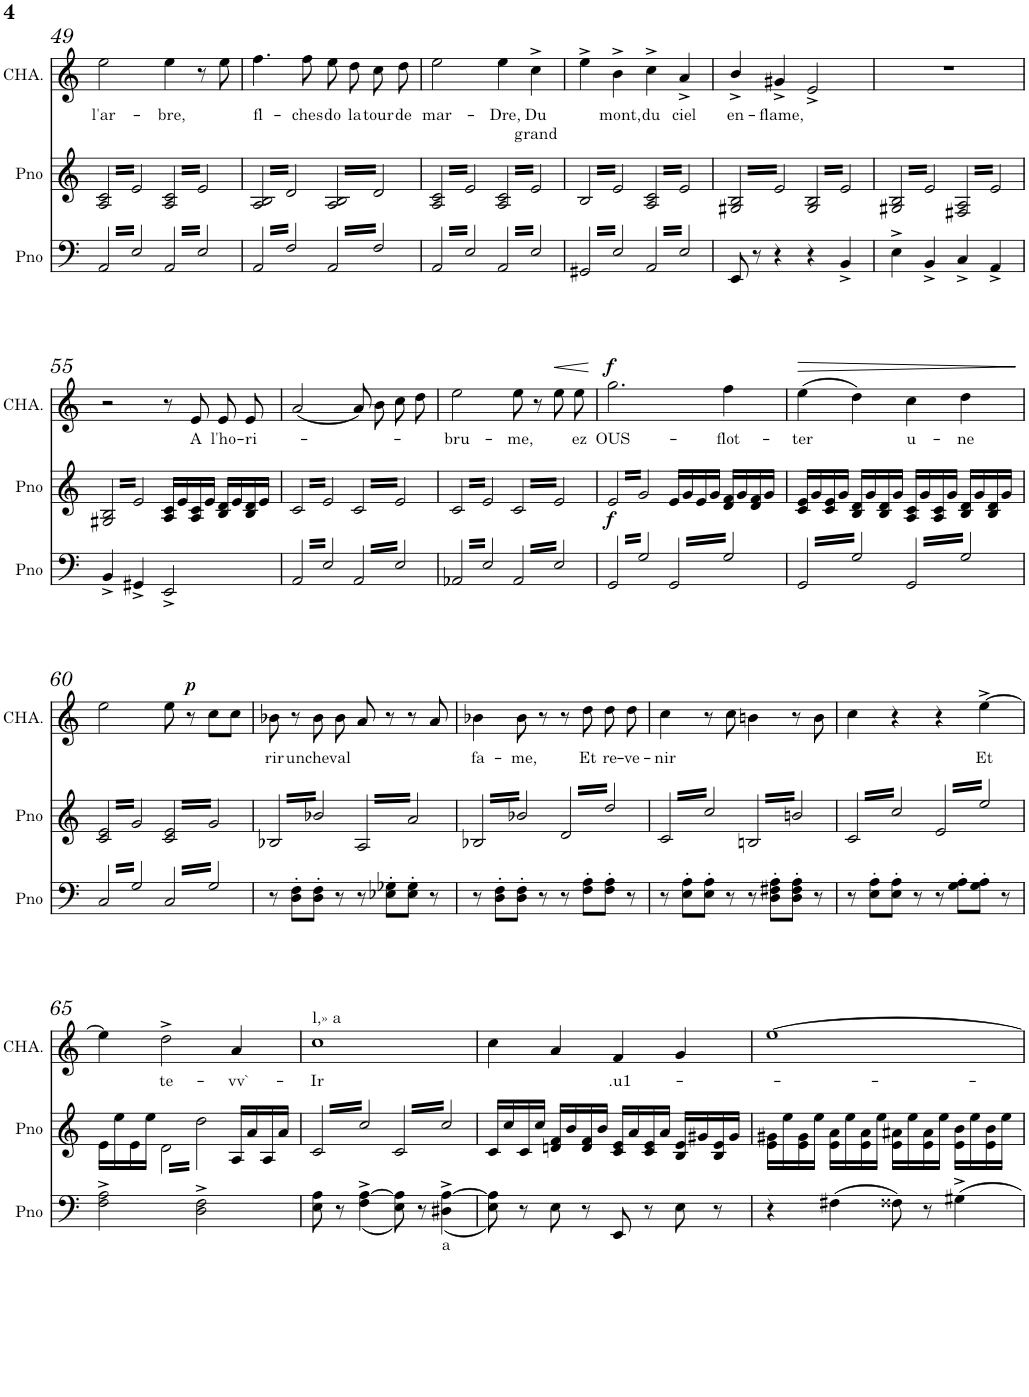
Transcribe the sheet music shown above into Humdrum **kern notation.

**kern	**text	**kern	**dynam	**kern	**text	**text	**dynam
*part3	*part3	*part2	*part2	*part1	*part1	*part1	*part1
*staff3	*staff3	*staff2	*staff2	*staff1	*staff1	*staff1	*staff1
*I"PIANO	*	*I"PIANO	*	*I"CHANT	*	*	*
*I'Pno	*	*I'Pno	*	*I'CHA.	*	*	*
!!LO:PB:g=z
*clefF4	*	*clefG2	*	*clefG2	*	*	*
*k[]	*	*k[]	*	*k[]	*	*	*
*M4/4	*	*M4/4	*	*M4/4	*	*	*
*met(c)	*	*met(c)	*	*met(c)	*	*	*
=49	=49	=49	=49	=49	=49	=49	=49
!	!	!	!	!	!LO:LY:b	!	!
*tremolo	*	*	*	*	*	*	*
*	*	*tremolo	*	*	*	*	*
32AA/LLL	.	32A/ 32c/LLL	.	2ee\	l'ar-	.	.
32E/	.	32e/	.	.	.	.	.
32AA/	.	32A/ 32c/	.	.	.	.	.
32E/	.	32e/	.	.	.	.	.
32AA/	.	32A/ 32c/	.	.	.	.	.
32E/	.	32e/	.	.	.	.	.
32AA/	.	32A/ 32c/	.	.	.	.	.
32E/	.	32e/	.	.	.	.	.
32AA/	.	32A/ 32c/	.	.	.	.	.
32E/	.	32e/	.	.	.	.	.
32AA/	.	32A/ 32c/	.	.	.	.	.
32E/	.	32e/	.	.	.	.	.
32AA/	.	32A/ 32c/	.	.	.	.	.
32E/	.	32e/	.	.	.	.	.
32AA/	.	32A/ 32c/	.	.	.	.	.
32E/JJJ	.	32e/JJJ	.	.	.	.	.
!	!	!	!	!	!LO:LY:b	!	!
32AA/LLL	.	32A/ 32c/LLL	.	4ee\	-bre,	.	.
32E/	.	32e/	.	.	.	.	.
32AA/	.	32A/ 32c/	.	.	.	.	.
32E/	.	32e/	.	.	.	.	.
32AA/	.	32A/ 32c/	.	.	.	.	.
32E/	.	32e/	.	.	.	.	.
32AA/	.	32A/ 32c/	.	.	.	.	.
32E/	.	32e/	.	.	.	.	.
32AA/	.	32A/ 32c/	.	8r	.	.	.
32E/	.	32e/	.	.	.	.	.
32AA/	.	32A/ 32c/	.	.	.	.	.
32E/	.	32e/	.	.	.	.	.
32AA/	.	32A/ 32c/	.	8ee\	.	.	.
32E/	.	32e/	.	.	.	.	.
32AA/	.	32A/ 32c/	.	.	.	.	.
32E/JJJ	.	32e/JJJ	.	.	.	.	.
=50	=50	=50	=50	=50	=50	=50	=50
!	!	!	!	!	!LO:LY:b	!	!
32AA/LLL	.	32A/ 32B/LLL	.	4.ff\	fl-	.	.
32F/	.	32d/	.	.	.	.	.
32AA/	.	32A/ 32B/	.	.	.	.	.
32F/	.	32d/	.	.	.	.	.
32AA/	.	32A/ 32B/	.	.	.	.	.
32F/	.	32d/	.	.	.	.	.
32AA/	.	32A/ 32B/	.	.	.	.	.
32F/	.	32d/	.	.	.	.	.
32AA/	.	32A/ 32B/	.	.	.	.	.
32F/	.	32d/	.	.	.	.	.
32AA/	.	32A/ 32B/	.	.	.	.	.
32F/	.	32d/	.	.	.	.	.
!	!	!	!	!	!LO:LY:b	!	!
32AA/	.	32A/ 32B/	.	8ff\	-ches	.	.
32F/	.	32d/	.	.	.	.	.
32AA/	.	32A/ 32B/	.	.	.	.	.
32F/JJJ	.	32d/JJJ	.	.	.	.	.
!	!	!	!	!	!LO:LY:b	!	!
32AA/LLL	.	32A/ 32B/LLL	.	8ee\	do	.	.
32F/	.	32d/	.	.	.	.	.
32AA/	.	32A/ 32B/	.	.	.	.	.
32F/	.	32d/	.	.	.	.	.
!	!	!	!	!	!LO:LY:b	!	!
32AA/	.	32A/ 32B/	.	8dd\	la	.	.
32F/	.	32d/	.	.	.	.	.
32AA/	.	32A/ 32B/	.	.	.	.	.
32F/	.	32d/	.	.	.	.	.
!	!	!	!	!	!LO:LY:b	!	!
32AA/	.	32A/ 32B/	.	8cc\	tour	.	.
32F/	.	32d/	.	.	.	.	.
32AA/	.	32A/ 32B/	.	.	.	.	.
32F/	.	32d/	.	.	.	.	.
!	!	!	!	!	!LO:LY:b	!	!
32AA/	.	32A/ 32B/	.	8dd\	de	.	.
32F/	.	32d/	.	.	.	.	.
32AA/	.	32A/ 32B/	.	.	.	.	.
32F/JJJ	.	32d/JJJ	.	.	.	.	.
=51	=51	=51	=51	=51	=51	=51	=51
!	!	!	!	!	!LO:LY:b	!	!
32AA/LLL	.	32A/ 32c/LLL	.	2ee\	mar-	.	.
32E/	.	32e/	.	.	.	.	.
32AA/	.	32A/ 32c/	.	.	.	.	.
32E/	.	32e/	.	.	.	.	.
32AA/	.	32A/ 32c/	.	.	.	.	.
32E/	.	32e/	.	.	.	.	.
32AA/	.	32A/ 32c/	.	.	.	.	.
32E/	.	32e/	.	.	.	.	.
32AA/	.	32A/ 32c/	.	.	.	.	.
32E/	.	32e/	.	.	.	.	.
32AA/	.	32A/ 32c/	.	.	.	.	.
32E/	.	32e/	.	.	.	.	.
32AA/	.	32A/ 32c/	.	.	.	.	.
32E/	.	32e/	.	.	.	.	.
32AA/	.	32A/ 32c/	.	.	.	.	.
32E/JJJ	.	32e/JJJ	.	.	.	.	.
!	!	!	!	!	!LO:LY:b	!	!
32AA/LLL	.	32A/ 32c/LLL	.	4ee\	-Dre,	.	.
32E/	.	32e/	.	.	.	.	.
32AA/	.	32A/ 32c/	.	.	.	.	.
32E/	.	32e/	.	.	.	.	.
32AA/	.	32A/ 32c/	.	.	.	.	.
32E/	.	32e/	.	.	.	.	.
32AA/	.	32A/ 32c/	.	.	.	.	.
32E/	.	32e/	.	.	.	.	.
!	!	!	!	!	!LO:LY:b	!LO:LY:b	!
32AA/	.	32A/ 32c/	.	4cc^\	Du	grand	.
32E/	.	32e/	.	.	.	.	.
32AA/	.	32A/ 32c/	.	.	.	.	.
32E/	.	32e/	.	.	.	.	.
32AA/	.	32A/ 32c/	.	.	.	.	.
32E/	.	32e/	.	.	.	.	.
32AA/	.	32A/ 32c/	.	.	.	.	.
32E/JJJ	.	32e/JJJ	.	.	.	.	.
=52	=52	=52	=52	=52	=52	=52	=52
32GG#X/LLL	.	32B/LLL	.	4ee^\	.	.	.
32E/	.	32e/	.	.	.	.	.
32GG#X/	.	32B/	.	.	.	.	.
32E/	.	32e/	.	.	.	.	.
32GG#X/	.	32B/	.	.	.	.	.
32E/	.	32e/	.	.	.	.	.
32GG#X/	.	32B/	.	.	.	.	.
32E/	.	32e/	.	.	.	.	.
!	!	!	!	!	!LO:LY:b	!	!
32GG#X/	.	32B/	.	4b^\	mont,	.	.
32E/	.	32e/	.	.	.	.	.
32GG#X/	.	32B/	.	.	.	.	.
32E/	.	32e/	.	.	.	.	.
32GG#X/	.	32B/	.	.	.	.	.
32E/	.	32e/	.	.	.	.	.
32GG#X/	.	32B/	.	.	.	.	.
32E/JJJ	.	32e/JJJ	.	.	.	.	.
!	!	!	!	!	!LO:LY:b	!	!
32AA/LLL	.	32A/ 32c/LLL	.	4cc^\	du	.	.
32E/	.	32e/	.	.	.	.	.
32AA/	.	32A/ 32c/	.	.	.	.	.
32E/	.	32e/	.	.	.	.	.
32AA/	.	32A/ 32c/	.	.	.	.	.
32E/	.	32e/	.	.	.	.	.
32AA/	.	32A/ 32c/	.	.	.	.	.
32E/	.	32e/	.	.	.	.	.
!	!	!	!	!	!LO:LY:b	!	!
32AA/	.	32A/ 32c/	.	4a^/	ciel	.	.
32E/	.	32e/	.	.	.	.	.
32AA/	.	32A/ 32c/	.	.	.	.	.
32E/	.	32e/	.	.	.	.	.
32AA/	.	32A/ 32c/	.	.	.	.	.
32E/	.	32e/	.	.	.	.	.
32AA/	.	32A/ 32c/	.	.	.	.	.
32E/JJJ	.	32e/JJJ	.	.	.	.	.
*Xtremolo	*	*	*	*	*	*	*
=53	=53	=53	=53	=53	=53	=53	=53
!	!	!	!	!	!LO:LY:b	!	!
8EE/	.	32G#X/ 32B/LLL	.	4b^/	en-	.	.
.	.	32e/	.	.	.	.	.
.	.	32G#X/ 32B/	.	.	.	.	.
.	.	32e/	.	.	.	.	.
8r	.	32G#X/ 32B/	.	.	.	.	.
.	.	32e/	.	.	.	.	.
.	.	32G#X/ 32B/	.	.	.	.	.
.	.	32e/	.	.	.	.	.
!	!	!	!	!	!LO:LY:b	!	!
4r	.	32G#X/ 32B/	.	4g#X^/	-flame,	.	.
.	.	32e/	.	.	.	.	.
.	.	32G#X/ 32B/	.	.	.	.	.
.	.	32e/	.	.	.	.	.
.	.	32G#X/ 32B/	.	.	.	.	.
.	.	32e/	.	.	.	.	.
.	.	32G#X/ 32B/	.	.	.	.	.
.	.	32e/JJJ	.	.	.	.	.
4r	.	32G#/ 32B/LLL	.	2e^/	.	.	.
.	.	32e/	.	.	.	.	.
.	.	32G#/ 32B/	.	.	.	.	.
.	.	32e/	.	.	.	.	.
.	.	32G#/ 32B/	.	.	.	.	.
.	.	32e/	.	.	.	.	.
.	.	32G#/ 32B/	.	.	.	.	.
.	.	32e/	.	.	.	.	.
4BB^/	.	32G#/ 32B/	.	.	.	.	.
.	.	32e/	.	.	.	.	.
.	.	32G#/ 32B/	.	.	.	.	.
.	.	32e/	.	.	.	.	.
.	.	32G#/ 32B/	.	.	.	.	.
.	.	32e/	.	.	.	.	.
.	.	32G#/ 32B/	.	.	.	.	.
.	.	32e/JJJ	.	.	.	.	.
=54	=54	=54	=54	=54	=54	=54	=54
4E^\	.	32G#X/ 32B/LLL	.	1r	.	.	.
.	.	32e/	.	.	.	.	.
.	.	32G#X/ 32B/	.	.	.	.	.
.	.	32e/	.	.	.	.	.
.	.	32G#X/ 32B/	.	.	.	.	.
.	.	32e/	.	.	.	.	.
.	.	32G#X/ 32B/	.	.	.	.	.
.	.	32e/	.	.	.	.	.
4BB^/	.	32G#X/ 32B/	.	.	.	.	.
.	.	32e/	.	.	.	.	.
.	.	32G#X/ 32B/	.	.	.	.	.
.	.	32e/	.	.	.	.	.
.	.	32G#X/ 32B/	.	.	.	.	.
.	.	32e/	.	.	.	.	.
.	.	32G#X/ 32B/	.	.	.	.	.
.	.	32e/JJJ	.	.	.	.	.
4C^/	.	32F#X/ 32A/LLL	.	.	.	.	.
.	.	32e/	.	.	.	.	.
.	.	32F#X/ 32A/	.	.	.	.	.
.	.	32e/	.	.	.	.	.
.	.	32F#X/ 32A/	.	.	.	.	.
.	.	32e/	.	.	.	.	.
.	.	32F#X/ 32A/	.	.	.	.	.
.	.	32e/	.	.	.	.	.
4AA^/	.	32F#X/ 32A/	.	.	.	.	.
.	.	32e/	.	.	.	.	.
.	.	32F#X/ 32A/	.	.	.	.	.
.	.	32e/	.	.	.	.	.
.	.	32F#X/ 32A/	.	.	.	.	.
.	.	32e/	.	.	.	.	.
.	.	32F#X/ 32A/	.	.	.	.	.
.	.	32e/JJJ	.	.	.	.	.
!!LO:LB:g=z
=55	=55	=55	=55	=55	=55	=55	=55
4BB^/	.	32G#X/ 32B/LLL	.	2r	.	.	.
.	.	32e/	.	.	.	.	.
.	.	32G#X/ 32B/	.	.	.	.	.
.	.	32e/	.	.	.	.	.
.	.	32G#X/ 32B/	.	.	.	.	.
.	.	32e/	.	.	.	.	.
.	.	32G#X/ 32B/	.	.	.	.	.
.	.	32e/	.	.	.	.	.
4GG#X^/	.	32G#X/ 32B/	.	.	.	.	.
.	.	32e/	.	.	.	.	.
.	.	32G#X/ 32B/	.	.	.	.	.
.	.	32e/	.	.	.	.	.
.	.	32G#X/ 32B/	.	.	.	.	.
.	.	32e/	.	.	.	.	.
.	.	32G#X/ 32B/	.	.	.	.	.
.	.	32e/JJJ	.	.	.	.	.
*	*	*Xtremolo	*	*	*	*	*
2EE^/	.	16A/ 16c/LL	.	8r	.	.	.
.	.	.	.	.	.	.	.
.	.	16e/	.	.	.	.	.
.	.	.	.	.	.	.	.
!	!	!	!	!	!LO:LY:b	!	!
.	.	16A/ 16c/	.	8e/	A	.	.
.	.	.	.	.	.	.	.
.	.	16e/JJ	.	.	.	.	.
.	.	.	.	.	.	.	.
!	!	!	!	!	!LO:LY:b	!	!
.	.	16B/ 16d/LL	.	8e/	l'ho-	.	.
.	.	16e/	.	.	.	.	.
!	!	!	!	!	!LO:LY:b	!	!
.	.	16B/ 16d/	.	8e/	-ri-	.	.
.	.	16e/JJ	.	.	.	.	.
=56	=56	=56	=56	=56	=56	=56	=56
*tremolo	*	*	*	*	*	*	*
*	*	*tremolo	*	*	*	*	*
32AA/LLL	.	32c/LLL	.	(<2a/	.	.	.
32E/	.	32e/	.	.	.	.	.
32AA/	.	32c/	.	.	.	.	.
32E/	.	32e/	.	.	.	.	.
32AA/	.	32c/	.	.	.	.	.
32E/	.	32e/	.	.	.	.	.
32AA/	.	32c/	.	.	.	.	.
32E/	.	32e/	.	.	.	.	.
32AA/	.	32c/	.	.	.	.	.
32E/	.	32e/	.	.	.	.	.
32AA/	.	32c/	.	.	.	.	.
32E/	.	32e/	.	.	.	.	.
32AA/	.	32c/	.	.	.	.	.
32E/	.	32e/	.	.	.	.	.
32AA/	.	32c/	.	.	.	.	.
32E/JJJ	.	32e/JJJ	.	.	.	.	.
32AA/LLL	.	32c/LLL	.	8a/)	.	.	.
32E/	.	32e/	.	.	.	.	.
32AA/	.	32c/	.	.	.	.	.
32E/	.	32e/	.	.	.	.	.
32AA/	.	32c/	.	8b\	.	.	.
32E/	.	32e/	.	.	.	.	.
32AA/	.	32c/	.	.	.	.	.
32E/	.	32e/	.	.	.	.	.
32AA/	.	32c/	.	8cc\	.	.	.
32E/	.	32e/	.	.	.	.	.
32AA/	.	32c/	.	.	.	.	.
32E/	.	32e/	.	.	.	.	.
32AA/	.	32c/	.	8dd\	.	.	.
32E/	.	32e/	.	.	.	.	.
32AA/	.	32c/	.	.	.	.	.
32E/JJJ	.	32e/JJJ	.	.	.	.	.
=57	=57	=57	=57	=57	=57	=57	=57
!	!	!	!	!	!LO:LY:b	!	!
32AA-X/LLL	.	32c/LLL	.	2ee\	-bru-	.	.
32E/	.	32e/	.	.	.	.	.
32AA-X/	.	32c/	.	.	.	.	.
32E/	.	32e/	.	.	.	.	.
32AA-X/	.	32c/	.	.	.	.	.
32E/	.	32e/	.	.	.	.	.
32AA-X/	.	32c/	.	.	.	.	.
32E/	.	32e/	.	.	.	.	.
32AA-X/	.	32c/	.	.	.	.	.
32E/	.	32e/	.	.	.	.	.
32AA-X/	.	32c/	.	.	.	.	.
32E/	.	32e/	.	.	.	.	.
32AA-X/	.	32c/	.	.	.	.	.
32E/	.	32e/	.	.	.	.	.
32AA-X/	.	32c/	.	.	.	.	.
32E/JJJ	.	32e/JJJ	.	.	.	.	.
!	!	!	!	!	!LO:LY:b	!	!
32AA-/LLL	.	32c/LLL	.	8ee\	-me,	.	.
32E/	.	32e/	.	.	.	.	.
32AA-/	.	32c/	.	.	.	.	.
32E/	.	32e/	.	.	.	.	.
32AA-/	.	32c/	.	8r	.	.	.
32E/	.	32e/	.	.	.	.	.
32AA-/	.	32c/	.	.	.	.	.
32E/	.	32e/	.	.	.	.	.
!	!	!	!	!	!	!	!LO:HP:b
32AA-/	.	32c/	.	8ee\	.	.	<
32E/	.	32e/	.	.	.	.	.
32AA-/	.	32c/	.	.	.	.	.
32E/	.	32e/	.	.	.	.	.
!	!	!	!	!	!LO:LY:b	!	!
32AA-/	.	32c/	.	8ee\	-ez­	.	.
32E/	.	32e/	.	.	.	.	.
32AA-/	.	32c/	.	.	.	.	.
32E/JJJ	.	32e/JJJ	.	.	.	.	.
.	.	.	.	.	.	.	[
=58	=58	=58	=58	=58	=58	=58	=58
!	!	!	!LO:DY:b	!	!LO:LY:b	!	!LO:DY:a
32GG/LLL	.	32e/LLL	f	2.gg\	OUS-	.	f
32G/	.	32g/	.	.	.	.	.
32GG/	.	32e/	.	.	.	.	.
32G/	.	32g/	.	.	.	.	.
32GG/	.	32e/	.	.	.	.	.
32G/	.	32g/	.	.	.	.	.
32GG/	.	32e/	.	.	.	.	.
32G/	.	32g/	.	.	.	.	.
32GG/	.	32e/	.	.	.	.	.
32G/	.	32g/	.	.	.	.	.
32GG/	.	32e/	.	.	.	.	.
32G/	.	32g/	.	.	.	.	.
32GG/	.	32e/	.	.	.	.	.
32G/	.	32g/	.	.	.	.	.
32GG/	.	32e/	.	.	.	.	.
32G/JJJ	.	32g/JJJ	.	.	.	.	.
*	*	*Xtremolo	*	*	*	*	*
32GG/LLL	.	16e/LL	.	.	.	.	.
32G/	.	.	.	.	.	.	.
32GG/	.	16g/	.	.	.	.	.
32G/	.	.	.	.	.	.	.
32GG/	.	16e/	.	.	.	.	.
32G/	.	.	.	.	.	.	.
32GG/	.	16g/JJ	.	.	.	.	.
32G/	.	.	.	.	.	.	.
!	!	!	!	!	!LO:LY:b	!	!
32GG/	.	16d/ 16f/LL	.	4ff\	-flot-	.	.
32G/	.	.	.	.	.	.	.
32GG/	.	16g/	.	.	.	.	.
32G/	.	.	.	.	.	.	.
32GG/	.	16d/ 16f/	.	.	.	.	.
32G/	.	.	.	.	.	.	.
32GG/	.	16g/JJ	.	.	.	.	.
32G/JJJ	.	.	.	.	.	.	.
=59	=59	=59	=59	=59	=59	=59	=59
!	!	!	!	!	!LO:LY:b	!	!LO:HP:b
32GG/LLL	.	16c/ 16e/LL	.	(>4ee\	-ter	.	>
32G/	.	.	.	.	.	.	.
32GG/	.	16g/	.	.	.	.	.
32G/	.	.	.	.	.	.	.
32GG/	.	16c/ 16e/	.	.	.	.	.
32G/	.	.	.	.	.	.	.
32GG/	.	16g/JJ	.	.	.	.	.
32G/	.	.	.	.	.	.	.
32GG/	.	16B/ 16d/LL	.	4dd\)	.	.	.
32G/	.	.	.	.	.	.	.
32GG/	.	16g/	.	.	.	.	.
32G/	.	.	.	.	.	.	.
32GG/	.	16B/ 16d/	.	.	.	.	.
32G/	.	.	.	.	.	.	.
32GG/	.	16g/JJ	.	.	.	.	.
32G/JJJ	.	.	.	.	.	.	.
!	!	!	!	!	!LO:LY:b	!	!
32GG/LLL	.	16A/ 16c/LL	.	4cc\	u-	.	.
32G/	.	.	.	.	.	.	.
32GG/	.	16g/	.	.	.	.	.
32G/	.	.	.	.	.	.	.
32GG/	.	16A/ 16c/	.	.	.	.	.
32G/	.	.	.	.	.	.	.
32GG/	.	16g/JJ	.	.	.	.	.
32G/	.	.	.	.	.	.	.
!	!	!	!	!	!LO:LY:b	!	!
32GG/	.	16B/ 16d/LL	.	4dd\	-ne	.	.
32G/	.	.	.	.	.	.	.
32GG/	.	16g/	.	.	.	.	.
32G/	.	.	.	.	.	.	.
32GG/	.	16B/ 16d/	.	.	.	.	.
32G/	.	.	.	.	.	.	.
32GG/	.	16g/JJ	.	.	.	.	.
32G/JJJ	.	.	.	.	.	.	.
.	.	.	.	.	.	.	]
!!LO:LB:g=z
=60	=60	=60	=60	=60	=60	=60	=60
*	*	*tremolo	*	*	*	*	*
32C/LLL	.	32c/ 32e/LLL	.	2ee\	.	.	.
32G/	.	32g/	.	.	.	.	.
32C/	.	32c/ 32e/	.	.	.	.	.
32G/	.	32g/	.	.	.	.	.
32C/	.	32c/ 32e/	.	.	.	.	.
32G/	.	32g/	.	.	.	.	.
32C/	.	32c/ 32e/	.	.	.	.	.
32G/	.	32g/	.	.	.	.	.
32C/	.	32c/ 32e/	.	.	.	.	.
32G/	.	32g/	.	.	.	.	.
32C/	.	32c/ 32e/	.	.	.	.	.
32G/	.	32g/	.	.	.	.	.
32C/	.	32c/ 32e/	.	.	.	.	.
32G/	.	32g/	.	.	.	.	.
32C/	.	32c/ 32e/	.	.	.	.	.
32G/JJJ	.	32g/JJJ	.	.	.	.	.
32C/LLL	.	32c/ 32e/LLL	.	8ee\	.	.	.
32G/	.	32g/	.	.	.	.	.
32C/	.	32c/ 32e/	.	.	.	.	.
32G/	.	32g/	.	.	.	.	.
!	!	!	!	!	!	!	!LO:DY:a
32C/	.	32c/ 32e/	.	8r	.	.	p
32G/	.	32g/	.	.	.	.	.
32C/	.	32c/ 32e/	.	.	.	.	.
32G/	.	32g/	.	.	.	.	.
32C/	.	32c/ 32e/	.	8cc\L	.	.	.
32G/	.	32g/	.	.	.	.	.
32C/	.	32c/ 32e/	.	.	.	.	.
32G/	.	32g/	.	.	.	.	.
32C/	.	32c/ 32e/	.	8cc\J	.	.	.
32G/	.	32g/	.	.	.	.	.
32C/	.	32c/ 32e/	.	.	.	.	.
32G/JJJ	.	32g/JJJ	.	.	.	.	.
*Xtremolo	*	*	*	*	*	*	*
=61	=61	=61	=61	=61	=61	=61	=61
!	!	!	!	!	!LO:LY:b	!	!
8r	.	32B-X/LLL	.	8b-X\	-rir	.	.
.	.	32b-X/	.	.	.	.	.
.	.	32B-X/	.	.	.	.	.
.	.	32b-X/	.	.	.	.	.
8D\' 8F\'L	.	32B-X/	.	8r	.	.	.
.	.	32b-X/	.	.	.	.	.
.	.	32B-X/	.	.	.	.	.
.	.	32b-X/	.	.	.	.	.
!	!	!	!	!	!LO:LY:b	!	!
8D\' 8F\'J	.	32B-X/	.	8b-\	uncheval	.	.
.	.	32b-X/	.	.	.	.	.
.	.	32B-X/	.	.	.	.	.
.	.	32b-X/	.	.	.	.	.
8r	.	32B-X/	.	8b-\	.	.	.
.	.	32b-X/	.	.	.	.	.
.	.	32B-X/	.	.	.	.	.
.	.	32b-X/JJJ	.	.	.	.	.
8r	.	32A/LLL	.	8a/	.	.	.
.	.	32a/	.	.	.	.	.
.	.	32A/	.	.	.	.	.
.	.	32a/	.	.	.	.	.
8E-X\' 8G-X\'L	.	32A/	.	8r	.	.	.
.	.	32a/	.	.	.	.	.
.	.	32A/	.	.	.	.	.
.	.	32a/	.	.	.	.	.
8E-\' 8G-\'J	.	32A/	.	8r	.	.	.
.	.	32a/	.	.	.	.	.
.	.	32A/	.	.	.	.	.
.	.	32a/	.	.	.	.	.
8r	.	32A/	.	8a/	.	.	.
.	.	32a/	.	.	.	.	.
.	.	32A/	.	.	.	.	.
.	.	32a/JJJ	.	.	.	.	.
=62	=62	=62	=62	=62	=62	=62	=62
!	!	!	!	!	!LO:LY:b	!	!
8r	.	32B-X/LLL	.	4b-X\	fa-	.	.
.	.	32b-X/	.	.	.	.	.
.	.	32B-X/	.	.	.	.	.
.	.	32b-X/	.	.	.	.	.
8D\' 8F\'L	.	32B-X/	.	.	.	.	.
.	.	32b-X/	.	.	.	.	.
.	.	32B-X/	.	.	.	.	.
.	.	32b-X/	.	.	.	.	.
!	!	!	!	!	!LO:LY:b	!	!
8D\' 8F\'J	.	32B-X/	.	8b-\	-me,	.	.
.	.	32b-X/	.	.	.	.	.
.	.	32B-X/	.	.	.	.	.
.	.	32b-X/	.	.	.	.	.
8r	.	32B-X/	.	8r	.	.	.
.	.	32b-X/	.	.	.	.	.
.	.	32B-X/	.	.	.	.	.
.	.	32b-X/JJJ	.	.	.	.	.
8r	.	32d/LLL	.	8r	.	.	.
.	.	32dd/	.	.	.	.	.
.	.	32d/	.	.	.	.	.
.	.	32dd/	.	.	.	.	.
!	!	!	!	!	!LO:LY:b	!	!
8F\' 8A\'L	.	32d/	.	8dd\	Et	.	.
.	.	32dd/	.	.	.	.	.
.	.	32d/	.	.	.	.	.
.	.	32dd/	.	.	.	.	.
!	!	!	!	!	!LO:LY:b	!	!
8F\' 8A\'J	.	32d/	.	8dd\	re-	.	.
.	.	32dd/	.	.	.	.	.
.	.	32d/	.	.	.	.	.
.	.	32dd/	.	.	.	.	.
!	!	!	!	!	!LO:LY:b	!	!
8r	.	32d/	.	8dd\	-ve-	.	.
.	.	32dd/	.	.	.	.	.
.	.	32d/	.	.	.	.	.
.	.	32dd/JJJ	.	.	.	.	.
=63	=63	=63	=63	=63	=63	=63	=63
!	!	!	!	!	!LO:LY:b	!	!
8r	.	32c/LLL	.	4cc\	-nir	.	.
.	.	32cc/	.	.	.	.	.
.	.	32c/	.	.	.	.	.
.	.	32cc/	.	.	.	.	.
8E\' 8A\'L	.	32c/	.	.	.	.	.
.	.	32cc/	.	.	.	.	.
.	.	32c/	.	.	.	.	.
.	.	32cc/	.	.	.	.	.
8E\' 8A\'J	.	32c/	.	8r	.	.	.
.	.	32cc/	.	.	.	.	.
.	.	32c/	.	.	.	.	.
.	.	32cc/	.	.	.	.	.
8r	.	32c/	.	8cc\	.	.	.
.	.	32cc/	.	.	.	.	.
.	.	32c/	.	.	.	.	.
.	.	32cc/JJJ	.	.	.	.	.
8r	.	32Bn/LLL	.	4bn\	.	.	.
.	.	32bn/	.	.	.	.	.
.	.	32Bn/	.	.	.	.	.
.	.	32bn/	.	.	.	.	.
8D\' 8F#X\' 8A\'L	.	32Bn/	.	.	.	.	.
.	.	32bn/	.	.	.	.	.
.	.	32Bn/	.	.	.	.	.
.	.	32bn/	.	.	.	.	.
8D\' 8F#\' 8A\'J	.	32Bn/	.	8r	.	.	.
.	.	32bn/	.	.	.	.	.
.	.	32Bn/	.	.	.	.	.
.	.	32bn/	.	.	.	.	.
8r	.	32Bn/	.	8b\	.	.	.
.	.	32bn/	.	.	.	.	.
.	.	32Bn/	.	.	.	.	.
.	.	32bn/JJJ	.	.	.	.	.
=64	=64	=64	=64	=64	=64	=64	=64
8r	.	32c/LLL	.	4cc\	.	.	.
.	.	32cc/	.	.	.	.	.
.	.	32c/	.	.	.	.	.
.	.	32cc/	.	.	.	.	.
8E\' 8A\'L	.	32c/	.	.	.	.	.
.	.	32cc/	.	.	.	.	.
.	.	32c/	.	.	.	.	.
.	.	32cc/	.	.	.	.	.
8E\' 8A\'J	.	32c/	.	4r	.	.	.
.	.	32cc/	.	.	.	.	.
.	.	32c/	.	.	.	.	.
.	.	32cc/	.	.	.	.	.
8r	.	32c/	.	.	.	.	.
.	.	32cc/	.	.	.	.	.
.	.	32c/	.	.	.	.	.
.	.	32cc/JJJ	.	.	.	.	.
8r	.	32e/LLL	.	4r	.	.	.
.	.	32ee/	.	.	.	.	.
.	.	32e/	.	.	.	.	.
.	.	32ee/	.	.	.	.	.
8G\' 8A\'L	.	32e/	.	.	.	.	.
.	.	32ee/	.	.	.	.	.
.	.	32e/	.	.	.	.	.
.	.	32ee/	.	.	.	.	.
!	!	!	!	!	!LO:LY:b	!	!
8G\' 8A\'J	.	32e/	.	[4ee^\	Et	.	.
.	.	32ee/	.	.	.	.	.
.	.	32e/	.	.	.	.	.
.	.	32ee/	.	.	.	.	.
8r	.	32e/	.	.	.	.	.
.	.	32ee/	.	.	.	.	.
.	.	32e/	.	.	.	.	.
.	.	32ee/JJJ	.	.	.	.	.
*	*	*Xtremolo	*	*	*	*	*
!!LO:LB:g=z
=65	=65	=65	=65	=65	=65	=65	=65
2F\^ 2A\^	.	16e\LL	.	4ee\]	.	.	.
.	.	.	.	.	.	.	.
.	.	16ee\	.	.	.	.	.
.	.	.	.	.	.	.	.
.	.	16e\	.	.	.	.	.
.	.	.	.	.	.	.	.
.	.	16ee\JJ	.	.	.	.	.
.	.	.	.	.	.	.	.
!	!	!	!	!	!LO:LY:b	!	!
*	*	*tremolo	*	*	*	*	*
.	.	32d\LLL	.	2dd^\	te-	.	.
.	.	32dd\	.	.	.	.	.
.	.	32d\	.	.	.	.	.
.	.	32dd\	.	.	.	.	.
.	.	32d\	.	.	.	.	.
.	.	32dd\	.	.	.	.	.
.	.	32d\	.	.	.	.	.
.	.	32dd\	.	.	.	.	.
2D\^ 2F\^	.	32d\	.	.	.	.	.
.	.	32dd\	.	.	.	.	.
.	.	32d\	.	.	.	.	.
.	.	32dd\	.	.	.	.	.
.	.	32d\	.	.	.	.	.
.	.	32dd\	.	.	.	.	.
.	.	32d\	.	.	.	.	.
.	.	32dd\JJJ	.	.	.	.	.
*	*	*Xtremolo	*	*	*	*	*
!	!	!	!	!	!LO:LY:b	!	!
.	.	16A/LL	.	4a/	-vv`-	.	.
.	.	.	.	.	.	.	.
.	.	16a/	.	.	.	.	.
.	.	.	.	.	.	.	.
.	.	16A/	.	.	.	.	.
.	.	.	.	.	.	.	.
.	.	16a/JJ	.	.	.	.	.
.	.	.	.	.	.	.	.
=66	=66	=66	=66	=66	=66	=66	=66
!	!	!	!	!LO:TX:a:t=l,» a	!	!	!
!	!	!	!	!	!LO:LY:b	!	!
*	*	*tremolo	*	*	*	*	*
8E\ 8A\	.	32c/LLL	.	1cc	-Ir	.	.
.	.	32cc/	.	.	.	.	.
.	.	32c/	.	.	.	.	.
.	.	32cc/	.	.	.	.	.
8r	.	32c/	.	.	.	.	.
.	.	32cc/	.	.	.	.	.
.	.	32c/	.	.	.	.	.
.	.	32cc/	.	.	.	.	.
(<4F\^ [4A\^	.	32c/	.	.	.	.	.
.	.	32cc/	.	.	.	.	.
.	.	32c/	.	.	.	.	.
.	.	32cc/	.	.	.	.	.
.	.	32c/	.	.	.	.	.
.	.	32cc/	.	.	.	.	.
.	.	32c/	.	.	.	.	.
.	.	32cc/JJJ	.	.	.	.	.
8E\ 8A\])	.	32c/LLL	.	.	.	.	.
.	.	32cc/	.	.	.	.	.
.	.	32c/	.	.	.	.	.
.	.	32cc/	.	.	.	.	.
8r	.	32c/	.	.	.	.	.
.	.	32cc/	.	.	.	.	.
.	.	32c/	.	.	.	.	.
.	.	32cc/	.	.	.	.	.
!	!LO:LY:b	!	!	!	!	!	!
(<4D#X\^ [4A\^	a	32c/	.	.	.	.	.
.	.	32cc/	.	.	.	.	.
.	.	32c/	.	.	.	.	.
.	.	32cc/	.	.	.	.	.
.	.	32c/	.	.	.	.	.
.	.	32cc/	.	.	.	.	.
.	.	32c/	.	.	.	.	.
.	.	32cc/JJJ	.	.	.	.	.
*	*	*Xtremolo	*	*	*	*	*
=67	=67	=67	=67	=67	=67	=67	=67
8E\ 8A\])	.	16c/LL	.	4cc\	.	.	.
.	.	.	.	.	.	.	.
.	.	16cc/	.	.	.	.	.
.	.	.	.	.	.	.	.
8r	.	16c/	.	.	.	.	.
.	.	.	.	.	.	.	.
.	.	16cc/JJ	.	.	.	.	.
.	.	.	.	.	.	.	.
8E\	.	16dn/ 16f/LL	.	4a/	.	.	.
.	.	16b/	.	.	.	.	.
8r	.	16d/ 16f/	.	.	.	.	.
.	.	16b/JJ	.	.	.	.	.
!	!	!	!	!	!LO:LY:b	!	!
8EE/	.	16c/ 16e/LL	.	4f/	-.u1-	.	.
.	.	16a/	.	.	.	.	.
8r	.	16c/ 16e/	.	.	.	.	.
.	.	16a/JJ	.	.	.	.	.
8E\	.	16B/ 16e/LL	.	4g/	.	.	.
.	.	16g#X/	.	.	.	.	.
8r	.	16B/ 16e/	.	.	.	.	.
.	.	16g#/JJ	.	.	.	.	.
=68	=68	=68	=68	=68	=68	=68	=68
4r	.	16e\ 16g#X\LL	.	[1ee	.	.	.
.	.	16ee\	.	.	.	.	.
.	.	16e\ 16g#\	.	.	.	.	.
.	.	16ee\JJ	.	.	.	.	.
(>4F#X\	.	16e\ 16a\LL	.	.	.	.	.
.	.	16ee\	.	.	.	.	.
.	.	16e\ 16a\	.	.	.	.	.
.	.	16ee\JJ	.	.	.	.	.
8F##X\)	.	16e\ 16a#X\LL	.	.	.	.	.
.	.	16ee\	.	.	.	.	.
8r	.	16e\ 16a#\	.	.	.	.	.
.	.	16ee\JJ	.	.	.	.	.
4G#X^\	.	16e\ 16b\LL	.	.	.	.	.
.	.	16ee\	.	.	.	.	.
.	.	16e\ 16b\	.	.	.	.	.
.	.	16ee\JJ	.	.	.	.	.
=	=	=	=	=	=	=	=
*-	*-	*-	*-	*-	*-	*-	*-
